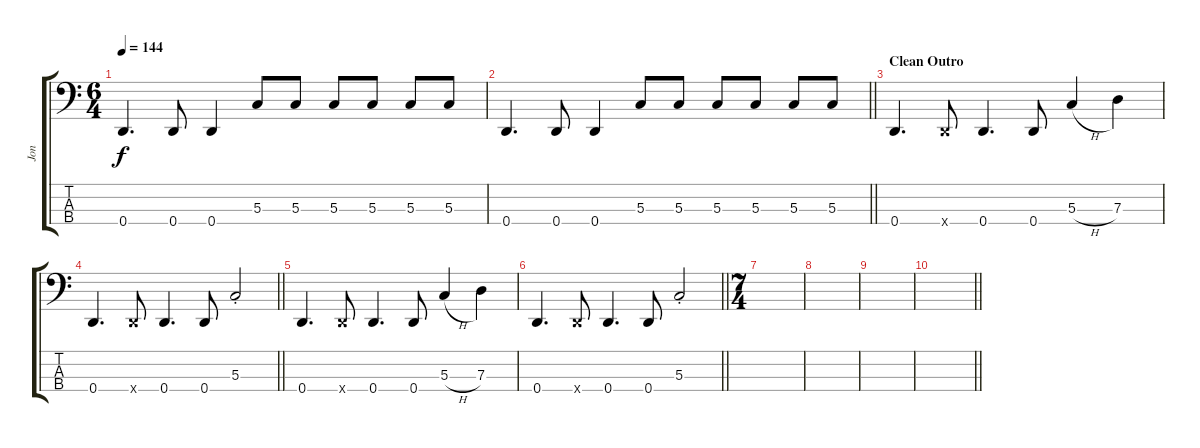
\track ("Jon" "Jon") {instrument electricbassfinger}
\staff {score tabs}
\tuning (F2 C2 G1 D1) {hide}
\ts (6 4)
\tempo 144
\clef f4
\ks c
0.4.4{d dy f} 0.4.8 0.4.4 5.3.8 5.3.8 5.3.8 5.3.8 5.3.8 5.3.8 |
\barLineRight lightlight
0.4.4{d} 0.4.8 0.4.4 5.3.8 5.3.8 5.3.8 5.3.8 5.3.8 5.3.8 |
\section ("" "Clean Outro")
0.4.4{d} 0.4{x}.8 0.4.4{d} 0.4.8 5.3{h}.4 7.3.4 |
\barLineRight lightlight
0.4.4{d} 0.4{x}.8 0.4.4{d} 0.4.8 5.3{st}.2 |
0.4.4{d} 0.4{x}.8 0.4.4{d} 0.4.8 5.3{h}.4 7.3.4 |
\barLineRight lightlight
0.4.4{d} 0.4{x}.8 0.4.4{d} 0.4.8 5.3{st}.2 |
\ts (7 4)
|
|
|
\barLineRight lightlight
